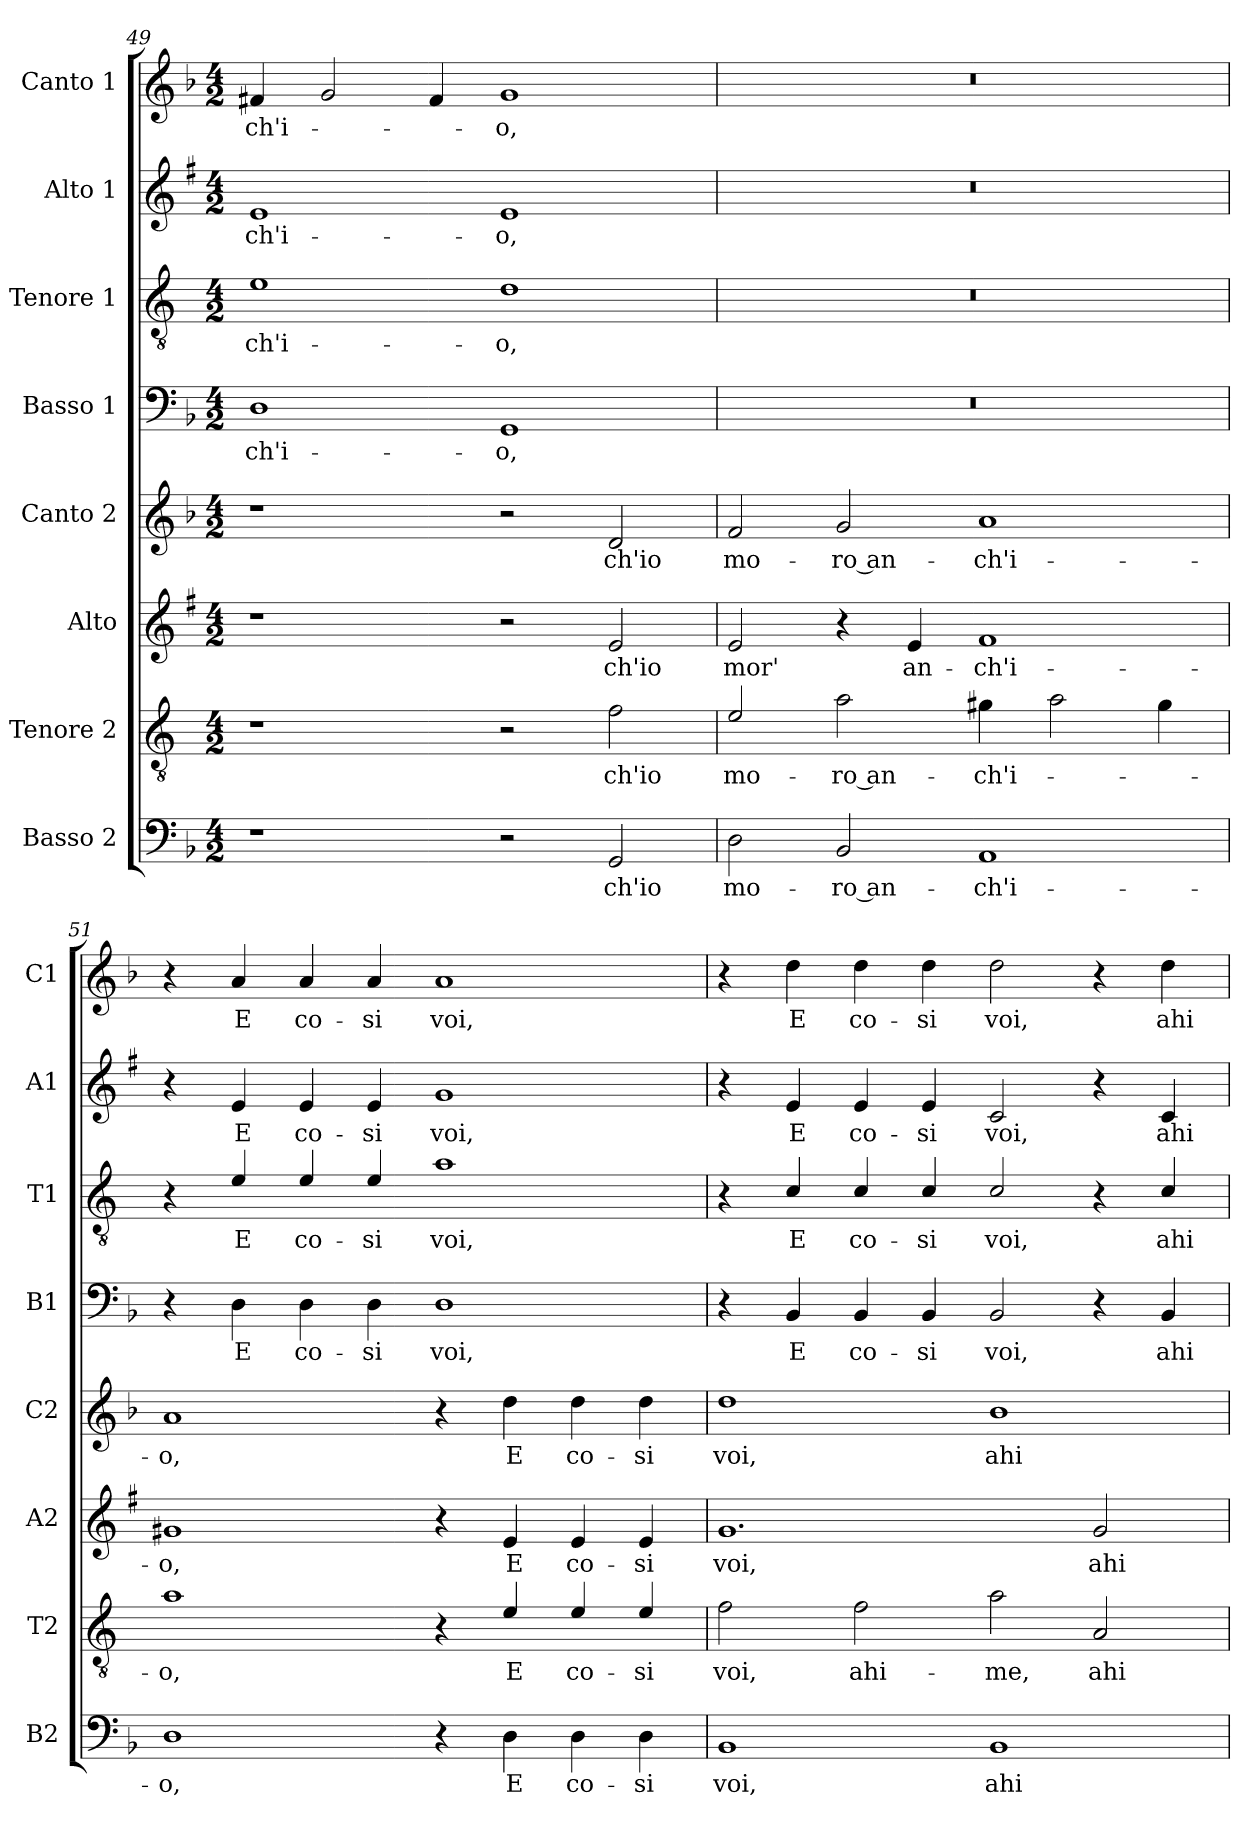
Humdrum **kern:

**kern	**text	**kern	**text	**kern	**text	**kern	**text	**kern	**text	**kern	**text	**kern	**text	**kern	**text
*part8	*part8	*part7	*part7	*part6	*part6	*part5	*part5	*part4	*part4	*part3	*part3	*part2	*part2	*part1	*part1
*staff8	*staff8	*staff7	*staff7	*staff6	*staff6	*staff5	*staff5	*staff4	*staff4	*staff3	*staff3	*staff2	*staff2	*staff1	*staff1
*I"Basso 2	*	*I"Tenore 2	*	*I"Alto	*	*I"Canto 2	*	*I"Basso 1	*	*I"Tenore 1	*	*I"Alto 1	*	*I"Canto 1	*
*I'B2	*	*I'T2	*	*I'A2	*	*I'C2	*	*I'B1	*	*I'T1	*	*I'A1	*	*I'C1	*
*clefF4	*	*clefGv2	*	*clefG2	*	*clefG2	*	*clefF4	*	*clefGv2	*	*clefG2	*	*clefG2	*
*	*	*ITrd4c7	*	*ITrd1c2	*	*	*	*	*	*ITrd4c7	*	*ITrd1c2	*	*	*
*k[b-]	*	*k[b-]	*	*k[b-]	*	*k[b-]	*	*k[b-]	*	*k[b-]	*	*k[b-]	*	*k[b-]	*
*F:	*	*F:	*	*F:	*	*F:	*	*F:	*	*F:	*	*F:	*	*F:	*
*M4/2	*	*M4/2	*	*M4/2	*	*M4/2	*	*M4/2	*	*M4/2	*	*M4/2	*	*M4/2	*
=49	=49	=49	=49	=49	=49	=49	=49	=49	=49	=49	=49	=49	=49	=49	=49
!	!	!	!	!	!	!	!	!	!LO:LY:b	!	!LO:LY:b	!	!LO:LY:b	!	!LO:LY:b
1r	.	1r	.	1r	.	1r	.	1D	-ch'i-	1A	-ch'i-	1d	-ch'i-	4f#X/	-ch'i-
.	.	.	.	.	.	.	.	.	.	.	.	.	.	2g/	.
.	.	.	.	.	.	.	.	.	.	.	.	.	.	4f#/	.
!	!	!	!	!	!	!	!	!	!LO:LY:b	!	!LO:LY:b	!	!LO:LY:b	!	!LO:LY:b
2r	.	2r	.	2r	.	2r	.	1GG	-o,	1G	-o,	1d	-o,	1g	-o,
!	!LO:LY:b	!	!LO:LY:b	!	!LO:LY:b	!	!LO:LY:b	!	!	!	!	!	!	!	!
2GG/	ch'io	2B-\	ch'io	2d/	ch'io	2d/	ch'io	.	.	.	.	.	.	.	.
=50	=50	=50	=50	=50	=50	=50	=50	=50	=50	=50	=50	=50	=50	=50	=50
!	!LO:LY:b	!	!LO:LY:b	!	!LO:LY:b	!	!LO:LY:b	!	!	!	!	!	!	!	!
2D\	mo-	2A/	mo-	2d/	mor'	2f/	mo-	0r	.	0r	.	0r	.	0r	.
!	!LO:LY:b	!	!LO:LY:b	!	!	!	!LO:LY:b	!	!	!	!	!	!	!	!
2BB-/	-ro an-	2d\	-ro an-	4r	.	2g/	-ro an-	.	.	.	.	.	.	.	.
!	!	!	!	!	!LO:LY:b	!	!	!	!	!	!	!	!	!	!
.	.	.	.	4d/	an-	.	.	.	.	.	.	.	.	.	.
!	!LO:LY:b	!	!LO:LY:b	!	!LO:LY:b	!	!LO:LY:b	!	!	!	!	!	!	!	!
1AA	-ch'i-	4c#X\	-ch'i-	1e	-ch'i-	1a	-ch'i-	.	.	.	.	.	.	.	.
.	.	2d\	.	.	.	.	.	.	.	.	.	.	.	.	.
.	.	4c#\	.	.	.	.	.	.	.	.	.	.	.	.	.
=51	=51	=51	=51	=51	=51	=51	=51	=51	=51	=51	=51	=51	=51	=51	=51
!	!LO:LY:b	!	!LO:LY:b	!	!LO:LY:b	!	!LO:LY:b	!	!	!	!	!	!	!	!
1D	-o,	1d	-o,	1f#X	-o,	1a	-o,	4r	.	4r	.	4r	.	4r	.
!	!	!	!	!	!	!	!	!	!LO:LY:b	!	!LO:LY:b	!	!LO:LY:b	!	!LO:LY:b
.	.	.	.	.	.	.	.	4D\	E	4A/	E	4d/	E	4a/	E
!	!	!	!	!	!	!	!	!	!LO:LY:b	!	!LO:LY:b	!	!LO:LY:b	!	!LO:LY:b
.	.	.	.	.	.	.	.	4D\	co-	4A/	co-	4d/	co-	4a/	co-
!	!	!	!	!	!	!	!	!	!LO:LY:b	!	!LO:LY:b	!	!LO:LY:b	!	!LO:LY:b
.	.	.	.	.	.	.	.	4D\	-si	4A/	-si	4d/	-si	4a/	-si
!	!	!	!	!	!	!	!	!	!LO:LY:b	!	!LO:LY:b	!	!LO:LY:b	!	!LO:LY:b
4r	.	4r	.	4r	.	4r	.	1D	voi,	1d	voi,	1f	voi,	1a	voi,
!	!LO:LY:b	!	!LO:LY:b	!	!LO:LY:b	!	!LO:LY:b	!	!	!	!	!	!	!	!
4D\	E	4A/	E	4d/	E	4dd\	E	.	.	.	.	.	.	.	.
!	!LO:LY:b	!	!LO:LY:b	!	!LO:LY:b	!	!LO:LY:b	!	!	!	!	!	!	!	!
4D\	co-	4A/	co-	4d/	co-	4dd\	co-	.	.	.	.	.	.	.	.
!	!LO:LY:b	!	!LO:LY:b	!	!LO:LY:b	!	!LO:LY:b	!	!	!	!	!	!	!	!
4D\	-si	4A/	-si	4d/	-si	4dd\	-si	.	.	.	.	.	.	.	.
!!LO:PB:g=z
=52	=52	=52	=52	=52	=52	=52	=52	=52	=52	=52	=52	=52	=52	=52	=52
!	!LO:LY:b	!	!LO:LY:b	!	!LO:LY:b	!	!LO:LY:b	!	!	!	!	!	!	!	!
1BB-	voi,	2B-\	voi,	1.f	voi,	1dd	voi,	4r	.	4r	.	4r	.	4r	.
!	!	!	!	!	!	!	!	!	!LO:LY:b	!	!LO:LY:b	!	!LO:LY:b	!	!LO:LY:b
.	.	.	.	.	.	.	.	4BB-/	E	4F/	E	4d/	E	4dd\	E
!	!	!	!LO:LY:b	!	!	!	!	!	!LO:LY:b	!	!LO:LY:b	!	!LO:LY:b	!	!LO:LY:b
.	.	2B-\	ahi-	.	.	.	.	4BB-/	co-	4F/	co-	4d/	co-	4dd\	co-
!	!	!	!	!	!	!	!	!	!LO:LY:b	!	!LO:LY:b	!	!LO:LY:b	!	!LO:LY:b
.	.	.	.	.	.	.	.	4BB-/	-si	4F/	-si	4d/	-si	4dd\	-si
!	!LO:LY:b	!	!LO:LY:b	!	!	!	!LO:LY:b	!	!LO:LY:b	!	!LO:LY:b	!	!LO:LY:b	!	!LO:LY:b
1BB-	ahi-	2d\	-me,	.	.	1b-	ahi-	2BB-/	voi,	2F/	voi,	2B-/	voi,	2dd\	voi,
!	!	!	!LO:LY:b	!	!LO:LY:b	!	!	!	!	!	!	!	!	!	!
.	.	2D/	ahi-	2f/	ahi-	.	.	4r	.	4r	.	4r	.	4r	.
!	!	!	!	!	!	!	!	!	!LO:LY:b	!	!LO:LY:b	!	!LO:LY:b	!	!LO:LY:b
.	.	.	.	.	.	.	.	4BB-/	ahi-	4F/	ahi-	4B-/	ahi-	4dd\	ahi-
=	=	=	=	=	=	=	=	=	=	=	=	=	=	=	=
*-	*-	*-	*-	*-	*-	*-	*-	*-	*-	*-	*-	*-	*-	*-	*-
